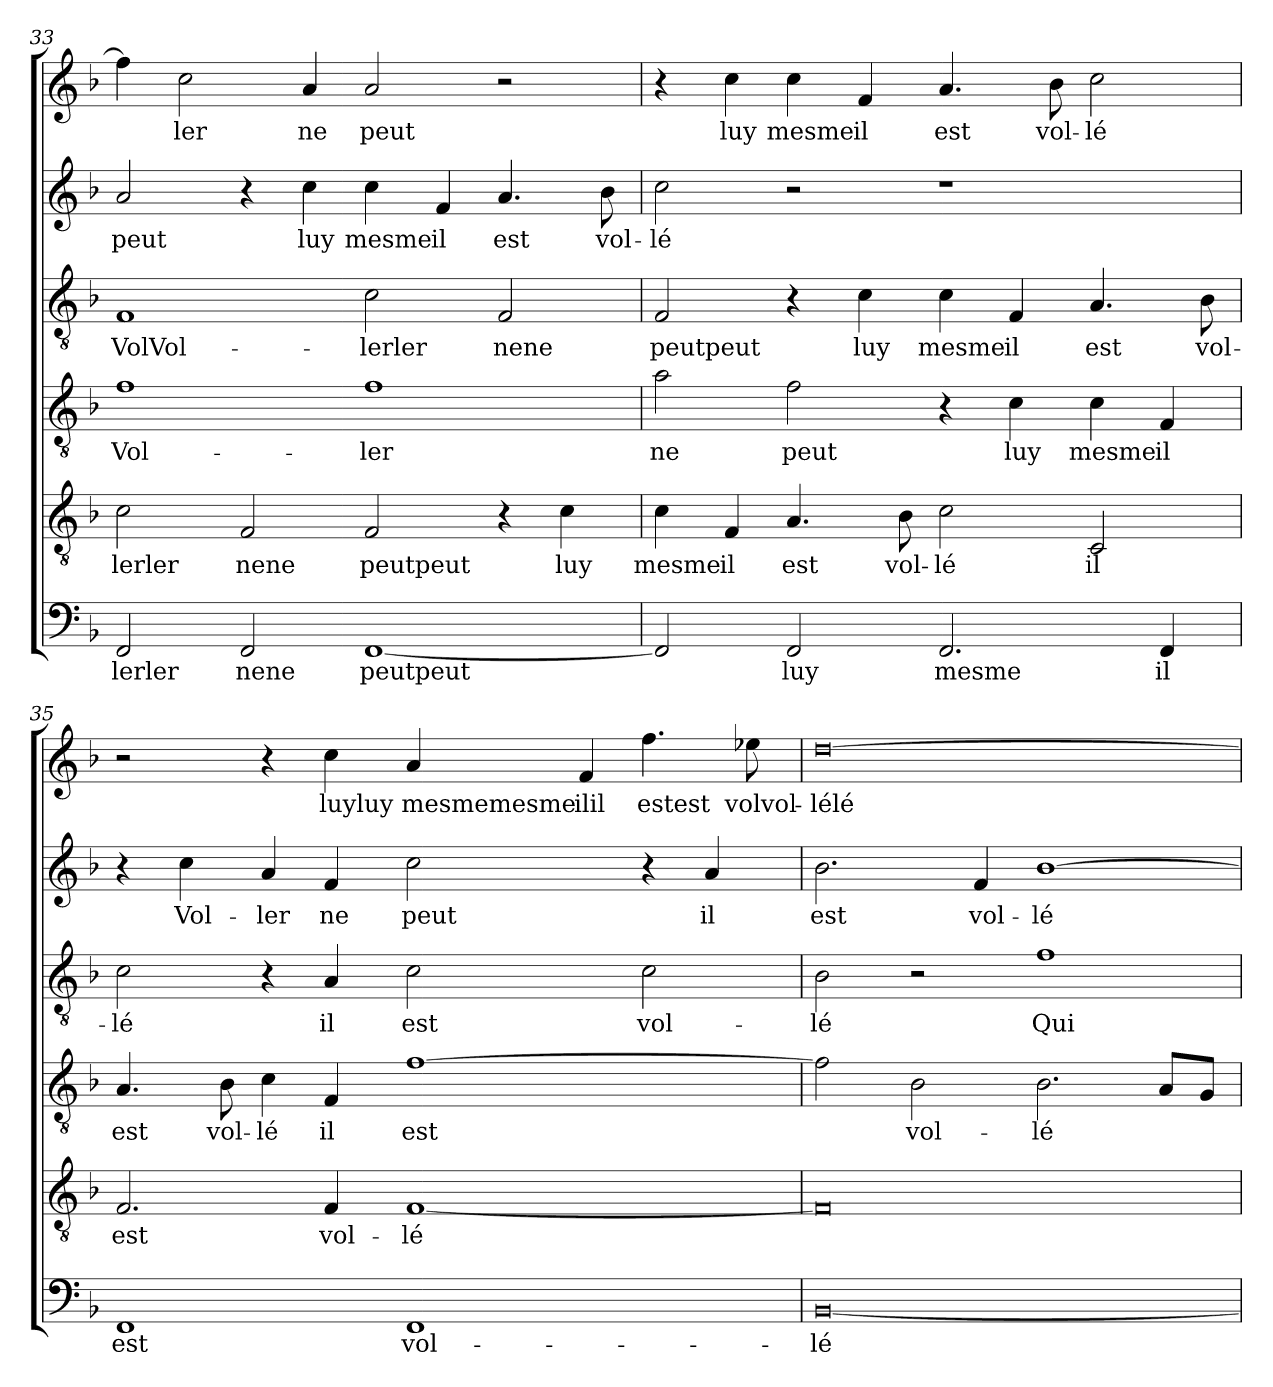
**kern	**text	**kern	**text	**kern	**text	**kern	**text	**kern	**text	**kern	**text
*part6	*part6	*part5	*part5	*part4	*part4	*part3	*part3	*part2	*part2	*part1	*part1
*staff6	*staff6	*staff5	*staff5	*staff4	*staff4	*staff3	*staff3	*staff2	*staff2	*staff1	*staff1
!!LO:LB:g=z
*clefF4	*	*clefGv2	*	*clefGv2	*	*clefGv2	*	*clefG2	*	*clefG2	*
*k[b-]	*	*k[b-]	*	*k[b-]	*	*k[b-]	*	*k[b-]	*	*k[b-]	*
=33	=33	=33	=33	=33	=33	=33	=33	=33	=33	=33	=33
2FF	-lerler	2c	-lerler	1f	Vol-	1F	VolVol-	2a	peut	4ff]	.
.	.	.	.	.	.	.	.	.	.	2cc	-ler
2FF	nene	2F	nene	.	.	.	.	4r	.	.	.
.	.	.	.	.	.	.	.	4cc	luy	4a	ne
[1FF	peutpeut	2F	peutpeut	1f	-ler	2c	-lerler	4cc	mesme	2a	peut
.	.	.	.	.	.	.	.	4f	il	.	.
.	.	4r	.	.	.	2F	nene	4.a	est	2r	.
.	.	4c	luy	.	.	.	.	.	.	.	.
.	.	.	.	.	.	.	.	8b-	vol-	.	.
=34	=34	=34	=34	=34	=34	=34	=34	=34	=34	=34	=34
2FF]	.	4c	mesme	2a	ne	2F	peutpeut	2cc	-lé	4r	.
.	.	4F	il	.	.	.	.	.	.	4cc	luy
2FF	luy	4.A	est	2f	peut	4r	.	2r	.	4cc	mesme
.	.	.	.	.	.	4c	luy	.	.	4f	il
.	.	8B-	vol-	.	.	.	.	.	.	.	.
2.FF	mesme	2c	-lé	4r	.	4c	mesme	1r	.	4.a	est
.	.	.	.	4c	luy	4F	il	.	.	.	.
.	.	.	.	.	.	.	.	.	.	8b-	vol-
.	.	2C	il	4c	mesme	4.A	est	.	.	2cc	-lé
4FF	il	.	.	4F	il	.	.	.	.	.	.
.	.	.	.	.	.	8B-	vol-	.	.	.	.
=35	=35	=35	=35	=35	=35	=35	=35	=35	=35	=35	=35
1FF	est	2.F	est	4.A	est	2c	-lé	4r	.	2r	.
.	.	.	.	.	.	.	.	4cc	Vol-	.	.
.	.	.	.	8B-	vol-	.	.	.	.	.	.
.	.	.	.	4c	-lé	4r	.	4a	-ler	4r	.
.	.	4F	vol-	4F	il	4A	il	4f	ne	4cc	luyluy
1FF	vol-	[1F	-lé	[1f	est	2c	est	2cc	peut	4a	mesmemesme
.	.	.	.	.	.	.	.	.	.	4f	ilil
.	.	.	.	.	.	2c	vol-	4r	.	4.ff	estest
.	.	.	.	.	.	.	.	4a	il	.	.
.	.	.	.	.	.	.	.	.	.	8ee-X	volvol-
!!LO:PB:g=z
=36	=36	=36	=36	=36	=36	=36	=36	=36	=36	=36	=36
[0BB-	-lé	0F]	.	2f]	.	2B-	-lé	2.b-	est	[0dd	-lélé
.	.	.	.	2B-	vol-	2r	.	.	.	.	.
.	.	.	.	.	.	.	.	4f	vol-	.	.
.	.	.	.	2.B-	-lé	1f	Qui	[1b-	-lé	.	.
.	.	.	.	8AL	.	.	.	.	.	.	.
.	.	.	.	8GJ	.	.	.	.	.	.	.
=	=	=	=	=	=	=	=	=	=	=	=
*-	*-	*-	*-	*-	*-	*-	*-	*-	*-	*-	*-
